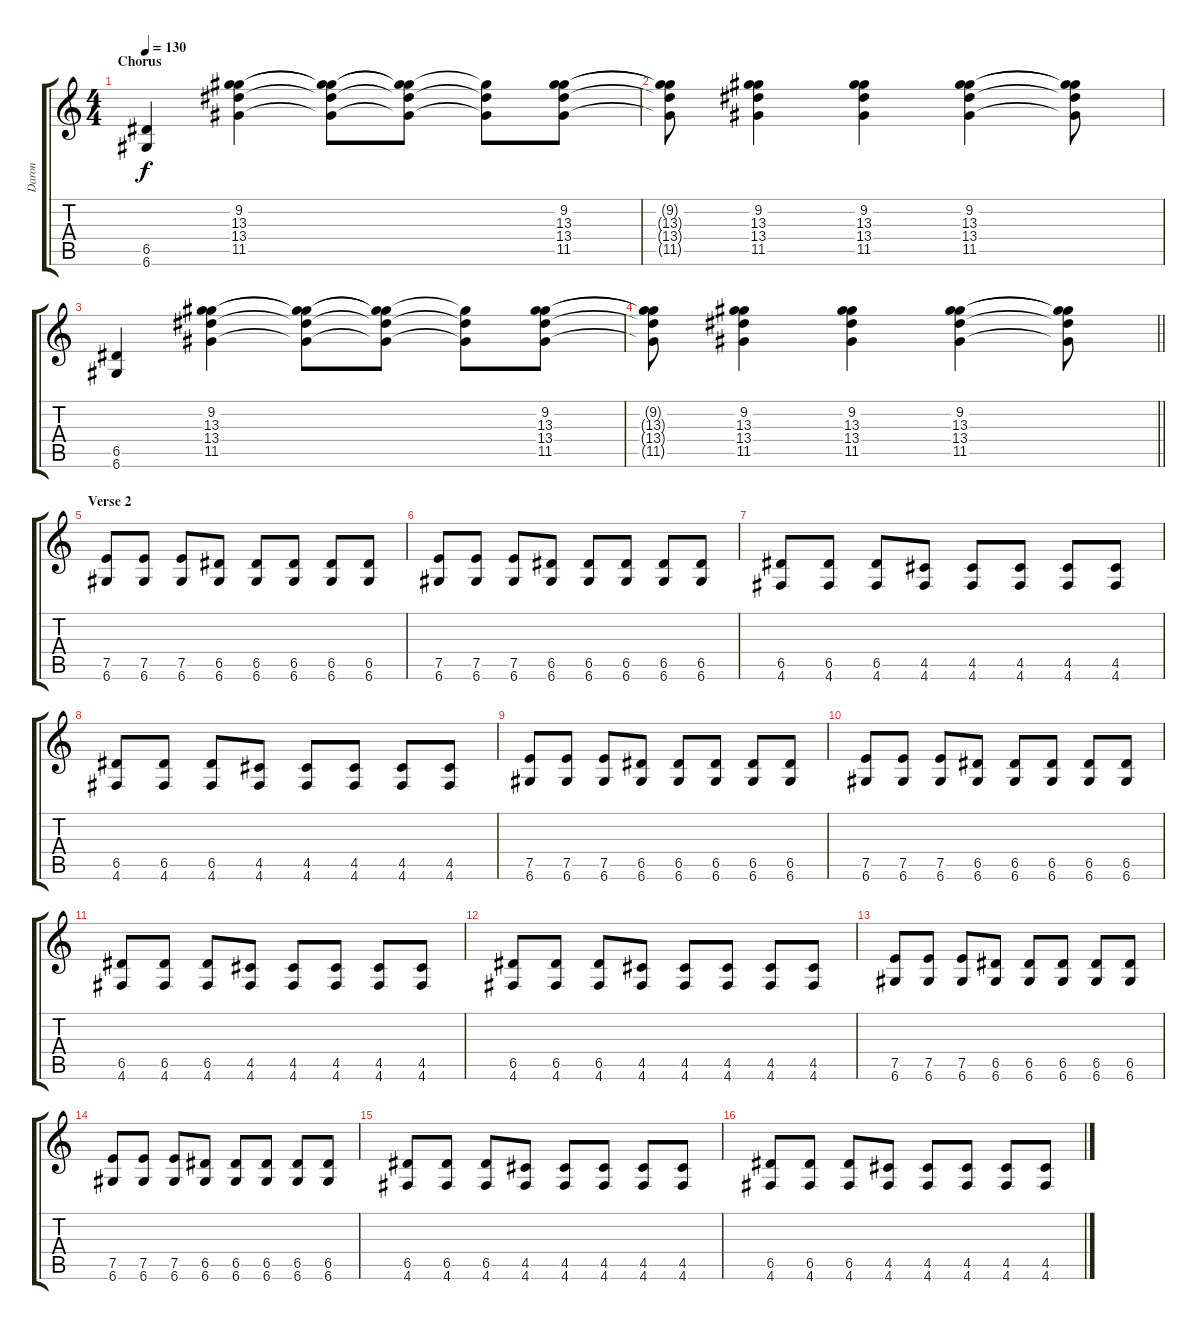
\track ("Daron" "Daron") {instrument overdrivenguitar}
\staff {score tabs}
\tuning (E4 B3 G3 D3 A2 D2) {hide}
\ts (4 4)
\section ("" "Chorus")
\tempo 130
\clef g2
\ks c
(6.5 6.6).4{dy f} (9.2 13.3 13.4 11.5).4 (9.2{t} 13.3{t} 13.4{t} 11.5{t}).8 (9.2{t} 13.3{t} 13.4{t} 11.5{t}).8 (13.3{t} 13.4{t} 11.5{t}).8 (9.2 13.3 13.4 11.5).8 |
(9.2{t} 13.3{t} 13.4{t} 11.5{t}).8 (9.2 13.3 13.4 11.5).4 (9.2 13.3 13.4 11.5).4 (9.2 13.3 13.4 11.5).4 (9.2{t} 13.3{t} 13.4{t} 11.5{t}).8 |
(6.5 6.6).4 (9.2 13.3 13.4 11.5).4 (9.2{t} 13.3{t} 13.4{t} 11.5{t}).8 (9.2{t} 13.3{t} 13.4{t} 11.5{t}).8 (13.3{t} 13.4{t} 11.5{t}).8 (9.2 13.3 13.4 11.5).8 |
\barLineRight lightlight
(9.2{t} 13.3{t} 13.4{t} 11.5{t}).8 (9.2 13.3 13.4 11.5).4 (9.2 13.3 13.4 11.5).4 (9.2 13.3 13.4 11.5).4 (9.2{t} 13.3{t} 13.4{t} 11.5{t}).8 |
\section ("" "Verse 2")
(7.5 6.6).8 (7.5 6.6).8 (7.5 6.6).8 (6.5 6.6).8 (6.5 6.6).8 (6.5 6.6).8 (6.5 6.6).8 (6.5 6.6).8 |
(7.5 6.6).8 (7.5 6.6).8 (7.5 6.6).8 (6.5 6.6).8 (6.5 6.6).8 (6.5 6.6).8 (6.5 6.6).8 (6.5 6.6).8 |
(6.5 4.6).8 (6.5 4.6).8 (6.5 4.6).8 (4.5 4.6).8 (4.5 4.6).8 (4.5 4.6).8 (4.5 4.6).8 (4.5 4.6).8 |
(6.5 4.6).8 (6.5 4.6).8 (6.5 4.6).8 (4.5 4.6).8 (4.5 4.6).8 (4.5 4.6).8 (4.5 4.6).8 (4.5 4.6).8 |
(7.5 6.6).8 (7.5 6.6).8 (7.5 6.6).8 (6.5 6.6).8 (6.5 6.6).8 (6.5 6.6).8 (6.5 6.6).8 (6.5 6.6).8 |
(7.5 6.6).8 (7.5 6.6).8 (7.5 6.6).8 (6.5 6.6).8 (6.5 6.6).8 (6.5 6.6).8 (6.5 6.6).8 (6.5 6.6).8 |
(6.5 4.6).8 (6.5 4.6).8 (6.5 4.6).8 (4.5 4.6).8 (4.5 4.6).8 (4.5 4.6).8 (4.5 4.6).8 (4.5 4.6).8 |
(6.5 4.6).8 (6.5 4.6).8 (6.5 4.6).8 (4.5 4.6).8 (4.5 4.6).8 (4.5 4.6).8 (4.5 4.6).8 (4.5 4.6).8 |
(7.5 6.6).8 (7.5 6.6).8 (7.5 6.6).8 (6.5 6.6).8 (6.5 6.6).8 (6.5 6.6).8 (6.5 6.6).8 (6.5 6.6).8 |
(7.5 6.6).8 (7.5 6.6).8 (7.5 6.6).8 (6.5 6.6).8 (6.5 6.6).8 (6.5 6.6).8 (6.5 6.6).8 (6.5 6.6).8 |
(6.5 4.6).8 (6.5 4.6).8 (6.5 4.6).8 (4.5 4.6).8 (4.5 4.6).8 (4.5 4.6).8 (4.5 4.6).8 (4.5 4.6).8 |
(6.5 4.6).8 (6.5 4.6).8 (6.5 4.6).8 (4.5 4.6).8 (4.5 4.6).8 (4.5 4.6).8 (4.5 4.6).8 (4.5 4.6).8
